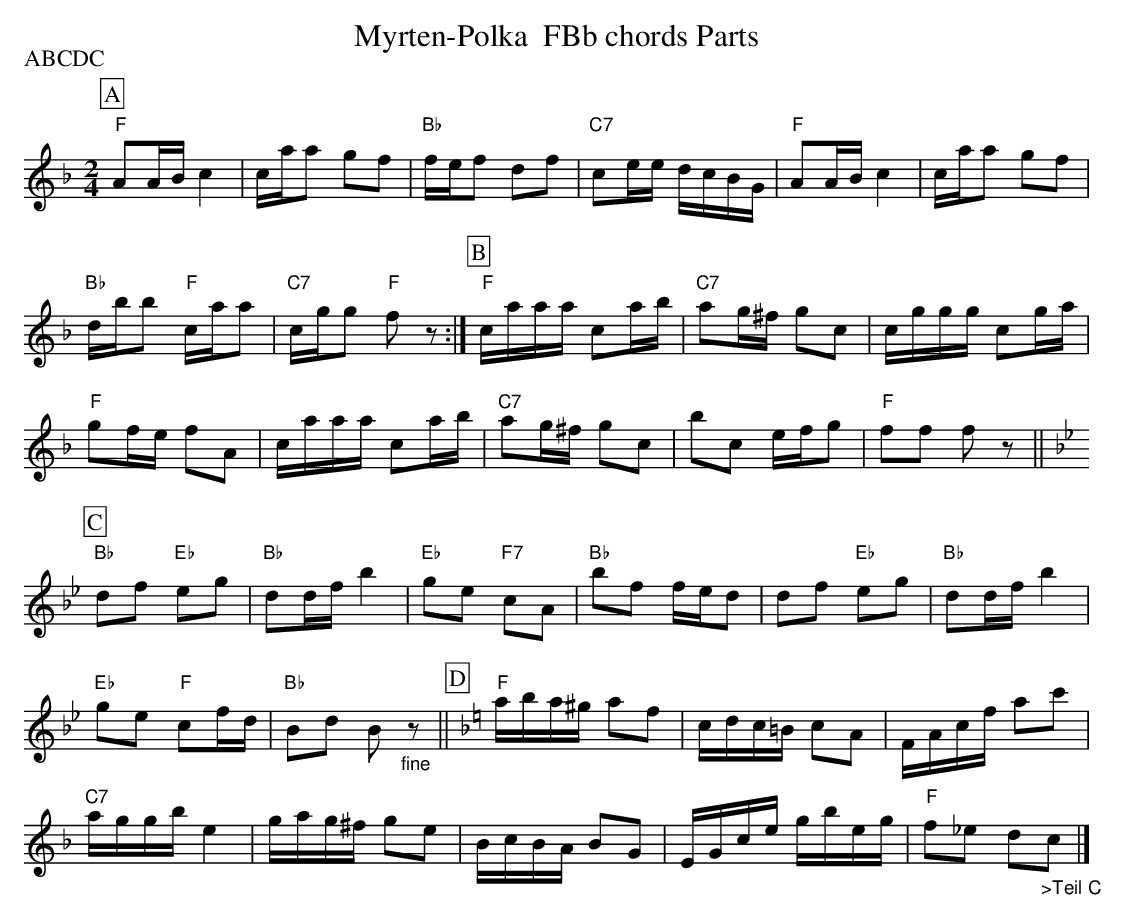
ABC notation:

X:1
T: Myrten-Polka  FBb chords Parts
P:ABCDC
M:2/4
L:1/16
K:F %%MIDI gchordon
[P:A] "F"A2AB c4 | caa2 g2f2 | "Bb"fef2 d2f2 | "C7"c2ee dcBG | "F"A2AB c4 | caa2 g2f2 |
"Bb"dbb2 "F"caa2 | "C7"cgg2 "F"f2z2 :| [P:B] "F"caaa  c2ab | "C7"a2g^f g2c2 | cggg c2ga |
"F"g2fe f2A2 | caaa  c2ab | "C7"a2g^f g2c2 | b2c2 efg2 | "F"f2f2 f2z2 || [P:C] [K:Bb]
"Bb"d2f2 "Eb"e2g2 | "Bb"d2df b4 | "Eb"g2e2 "F7"c2A2 | "Bb"b2f2 fed2 | d2f2 "Eb"e2g2 | "Bb"d2df b4 |
"Eb"g2e2 "F"c2fd | "Bb"B2d2 B2"_fine"z2 || [P:D] [K:F] "F"aba^g a2f2 | cdc=B c2A2 | FAcf a2c'2 |
"C7"aggb e4 | gag^f g2e2 | BcBA B2G2 | EGce gbeg | "F"f2_e2 d2"_>Teil C"c2 |]
